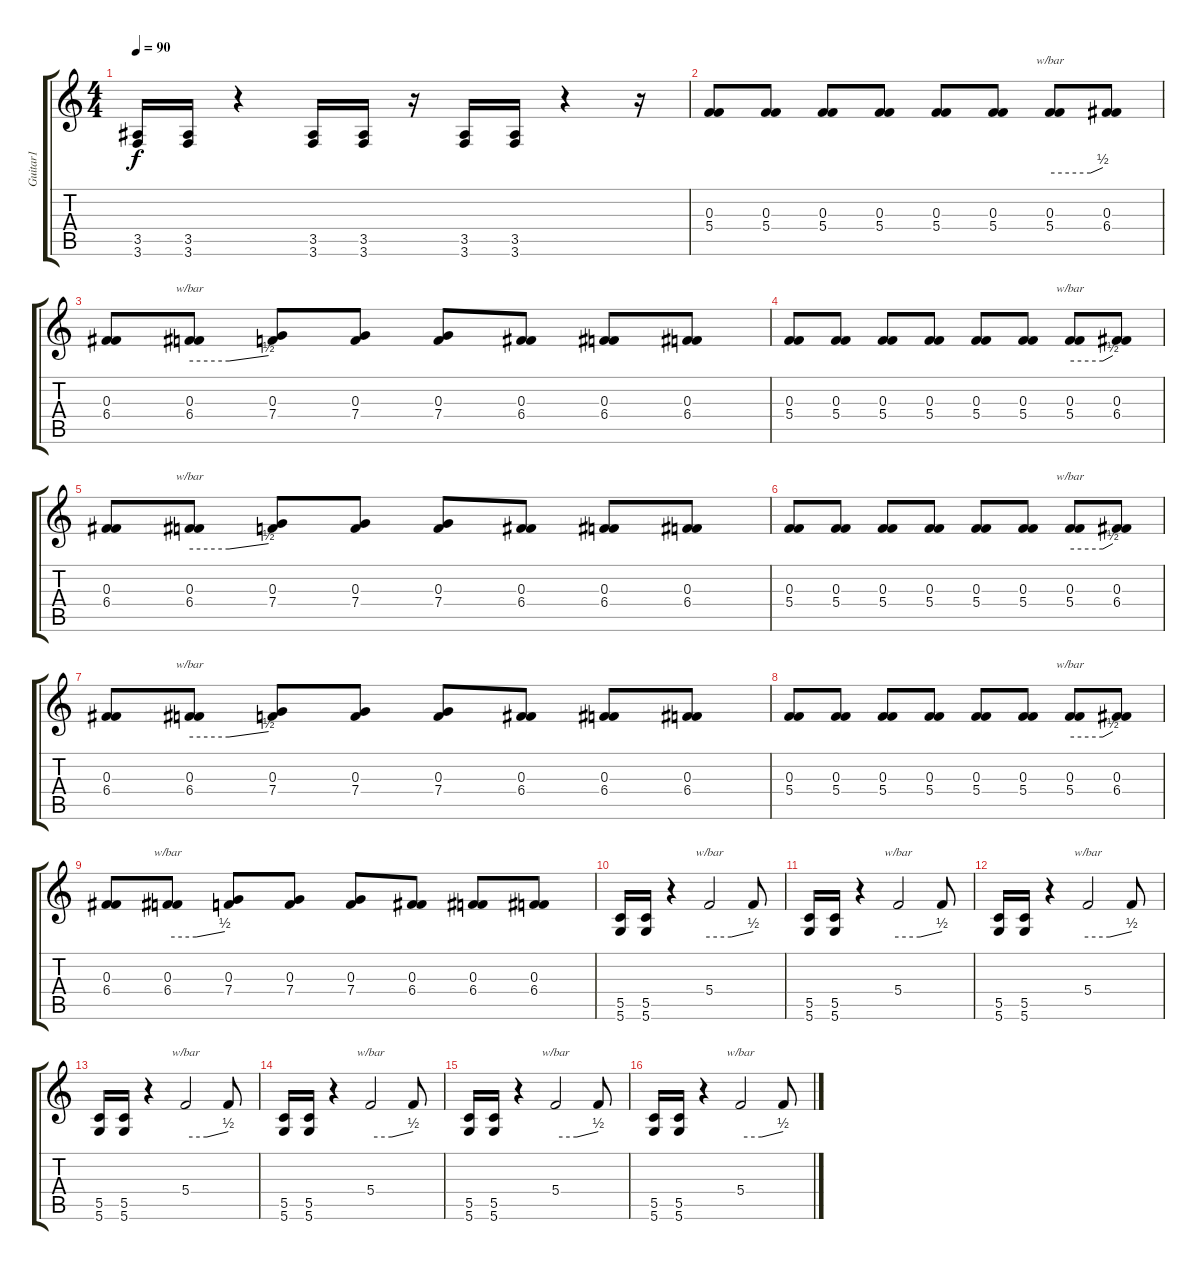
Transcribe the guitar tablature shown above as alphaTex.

\track ("Guitar1" "Guitar1") {instrument distortionguitar}
\staff {score tabs}
\tuning (D4 A3 F3 C3 G2 D2) {hide}
\ts (4 4)
\tempo 90
\clef g2
\ks c
(3.5 3.6).16{dy f} (3.5 3.6).16 r.4 (3.5 3.6).16 (3.5 3.6).16 r.16 (3.5 3.6).16 (3.5 3.6).16 r.4 r.16 |
(0.3 5.4).8 (0.3 5.4).8 (0.3 5.4).8 (0.3 5.4).8 (0.3 5.4).8 (0.3 5.4).8 (0.3 5.4).8{tbe (custom default 0 0 46 0 60 2)} (0.3 6.4).8 |
(0.3 6.4).8 (0.3 6.4).8{tbe (custom default 0 0 30 0 60 2)} (0.3 7.4).8 (0.3 7.4).8 (0.3 7.4).8 (0.3 6.4).8 (0.3 6.4).8 (0.3 6.4).8 |
(0.3 5.4).8 (0.3 5.4).8 (0.3 5.4).8 (0.3 5.4).8 (0.3 5.4).8 (0.3 5.4).8 (0.3 5.4).8{tbe (custom default 0 0 46 0 60 2)} (0.3 6.4).8 |
(0.3 6.4).8 (0.3 6.4).8{tbe (custom default 0 0 30 0 60 2)} (0.3 7.4).8 (0.3 7.4).8 (0.3 7.4).8 (0.3 6.4).8 (0.3 6.4).8 (0.3 6.4).8 |
(0.3 5.4).8 (0.3 5.4).8 (0.3 5.4).8 (0.3 5.4).8 (0.3 5.4).8 (0.3 5.4).8 (0.3 5.4).8{tbe (custom default 0 0 46 0 60 2)} (0.3 6.4).8 |
(0.3 6.4).8 (0.3 6.4).8{tbe (custom default 0 0 30 0 60 2)} (0.3 7.4).8 (0.3 7.4).8 (0.3 7.4).8 (0.3 6.4).8 (0.3 6.4).8 (0.3 6.4).8 |
(0.3 5.4).8 (0.3 5.4).8 (0.3 5.4).8 (0.3 5.4).8 (0.3 5.4).8 (0.3 5.4).8 (0.3 5.4).8{tbe (custom default 0 0 46 0 60 2)} (0.3 6.4).8 |
(0.3 6.4).8 (0.3 6.4).8{tbe (custom default 0 0 30 0 60 2)} (0.3 7.4).8 (0.3 7.4).8 (0.3 7.4).8 (0.3 6.4).8 (0.3 6.4).8 (0.3 6.4).8 |
(5.5 5.6).16 (5.5 5.6).16 r.4 5.4.2{tbe (custom default 0 0 30 0 60 2)} 5.4{t}.8 |
(5.5 5.6).16 (5.5 5.6).16 r.4 5.4.2{tbe (custom default 0 0 30 0 60 2)} 5.4{t}.8 |
(5.5 5.6).16 (5.5 5.6).16 r.4 5.4.2{tbe (custom default 0 0 30 0 60 2)} 5.4{t}.8 |
(5.5 5.6).16 (5.5 5.6).16 r.4 5.4.2{tbe (custom default 0 0 30 0 60 2)} 5.4{t}.8 |
(5.5 5.6).16 (5.5 5.6).16 r.4 5.4.2{tbe (custom default 0 0 30 0 60 2)} 5.4{t}.8 |
(5.5 5.6).16 (5.5 5.6).16 r.4 5.4.2{tbe (custom default 0 0 30 0 60 2)} 5.4{t}.8 |
(5.5 5.6).16 (5.5 5.6).16 r.4 5.4.2{tbe (custom default 0 0 30 0 60 2)} 5.4{t}.8
